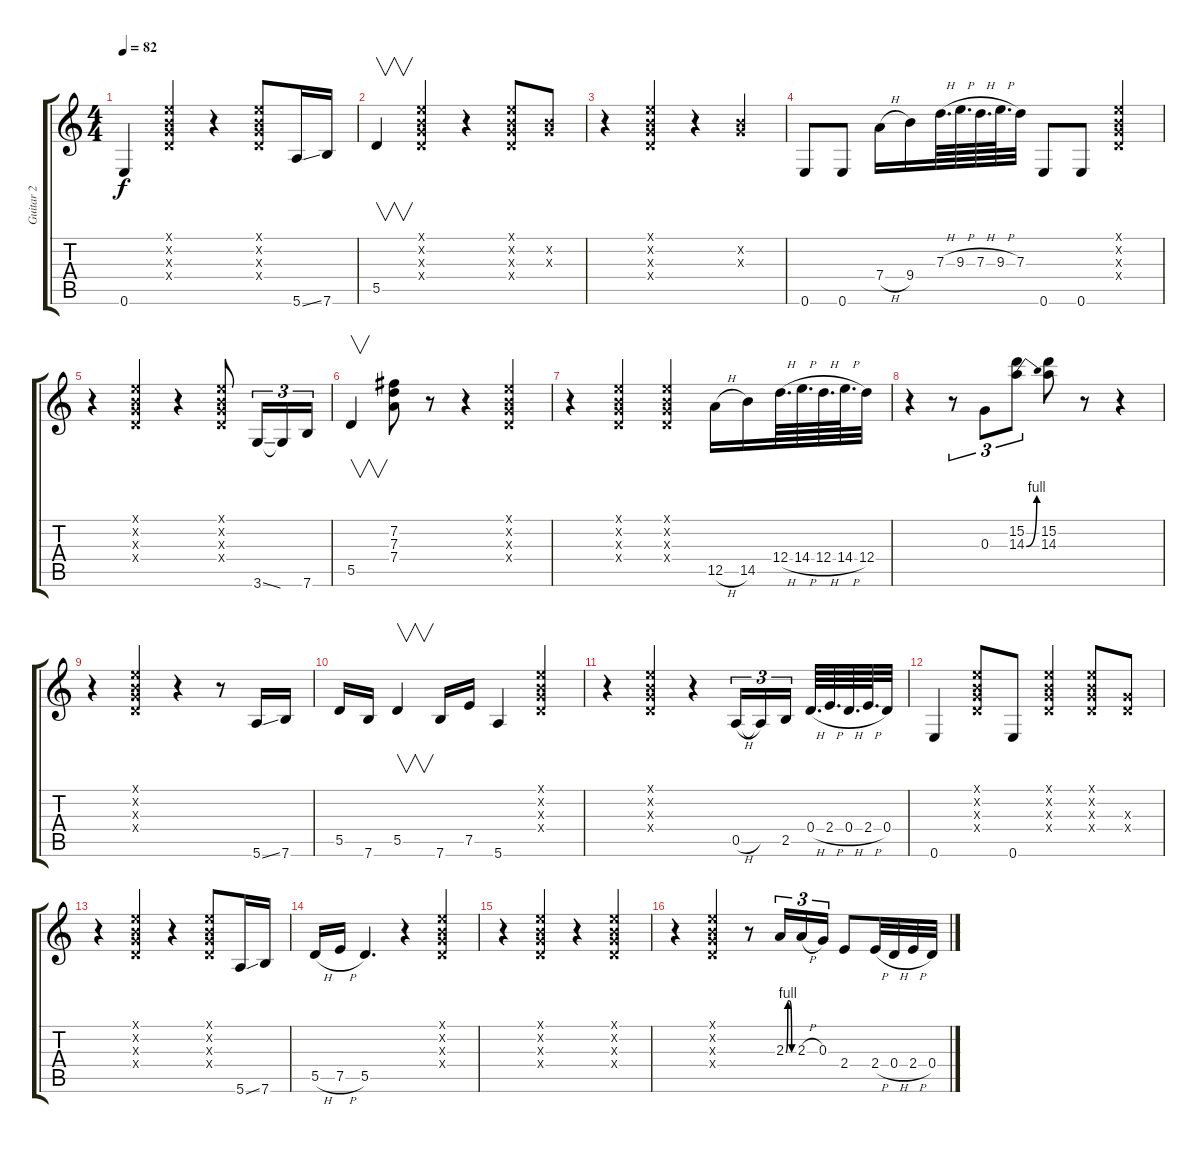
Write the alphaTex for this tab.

\track ("Guitar 2" "Guitar 2") {instrument electricguitarclean}
\staff {score tabs}
\tuning (E4 B3 G3 D3 A2 E2) {hide}
\ts (4 4)
\tempo 82
\clef g2
\ks c
0.6.4{dy f} (0.1{x} 0.2{x} 0.3{x} 0.4{x}).4 r.4 (0.1{x} 0.2{x} 0.3{x} 0.4{x}).8 5.6{ss}.16 7.6.16 |
5.5.4{v} (0.1{x} 0.2{x} 0.3{x} 0.4{x}).4 r.4 (0.1{x} 0.2{x} 0.3{x} 0.4{x}).8 (0.2{x} 0.3{x}).8 |
r.4 (0.1{x} 0.2{x} 0.3{x} 0.4{x}).4 r.4 (0.2{x} 0.3{x}).4 |
0.6.8 0.6.8 7.4{h}.16 9.4.16 7.3{h}.64{d} 9.3{h}.64{d} 7.3{h}.64{d} 9.3{h}.64{d} 7.3.32 0.6.8 0.6.8 (0.1{x} 0.2{x} 0.3{x} 0.4{x}).4 |
r.4 (0.1{x} 0.2{x} 0.3{x} 0.4{x}).4 r.4 (0.1{x} 0.2{x} 0.3{x} 0.4{x}).8 3.6{ss}.16{tu (3 2)} 3.6{t}.16{tu (3 2)} 7.6.16{tu (3 2)} |
5.5.4{v} (7.2 7.3 7.4).8 r.8 r.4 (0.1{x} 0.2{x} 0.3{x} 0.4{x}).4 |
r.4 (0.1{x} 0.2{x} 0.3{x} 0.4{x}).4 (0.1{x} 0.2{x} 0.3{x} 0.4{x}).4 12.5{h}.16 14.5.16 12.4{h}.64{d} 14.4{h}.64{d} 12.4{h}.64{d} 14.4{h}.64{d} 12.4.32 |
r.4 r.8{tu (3 2)} 0.3.8{tu (3 2)} (15.2 14.3{be (bend 0 0 60 4)}).8{tu (3 2)} (15.2 14.3).8 r.8 r.4 |
r.4 (0.1{x} 0.2{x} 0.3{x} 0.4{x}).4 r.4 r.8 5.6{ss}.16 7.6.16 |
5.5.16 7.6.16 5.5.4{v} 7.6.16 7.5.16 5.6.4 (0.1{x} 0.2{x} 0.3{x} 0.4{x}).4 |
r.4 (0.1{x} 0.2{x} 0.3{x} 0.4{x}).4 r.4 0.5{h}.16{tu (3 2)} 0.5{t}.16{tu (3 2)} 2.5.16{tu (3 2)} 0.4{h}.64{d} 2.4{h}.64{d} 0.4{h}.64{d} 2.4{h}.64{d} 0.4.32 |
0.6.4 (0.1{x} 0.2{x} 0.3{x} 0.4{x}).8 0.6.8 (0.1{x} 0.2{x} 0.3{x} 0.4{x}).4 (0.1{x} 0.2{x} 0.3{x} 0.4{x}).8 (0.3{x} 0.4{x}).8 |
r.4 (0.1{x} 0.2{x} 0.3{x} 0.4{x}).4 r.4 (0.1{x} 0.2{x} 0.3{x} 0.4{x}).8 5.6{ss}.16 7.6.16 |
5.5{h}.16 7.5{h}.16 5.5.4{d} r.4 (0.1{x} 0.2{x} 0.3{x} 0.4{x}).4 |
r.4 (0.1{x} 0.2{x} 0.3{x} 0.4{x}).4 r.4 (0.1{x} 0.2{x} 0.3{x} 0.4{x}).4 |
r.4 (0.1{x} 0.2{x} 0.3{x} 0.4{x}).4 r.8 2.3{be (custom 0 0 15 4 30 4 45 0 60 0)}.16{tu (3 2)} 2.3{h}.16{tu (3 2)} 0.3.16{tu (3 2)} 2.4.8 2.4{h}.32 0.4{h}.32 2.4{h}.32 0.4.32
